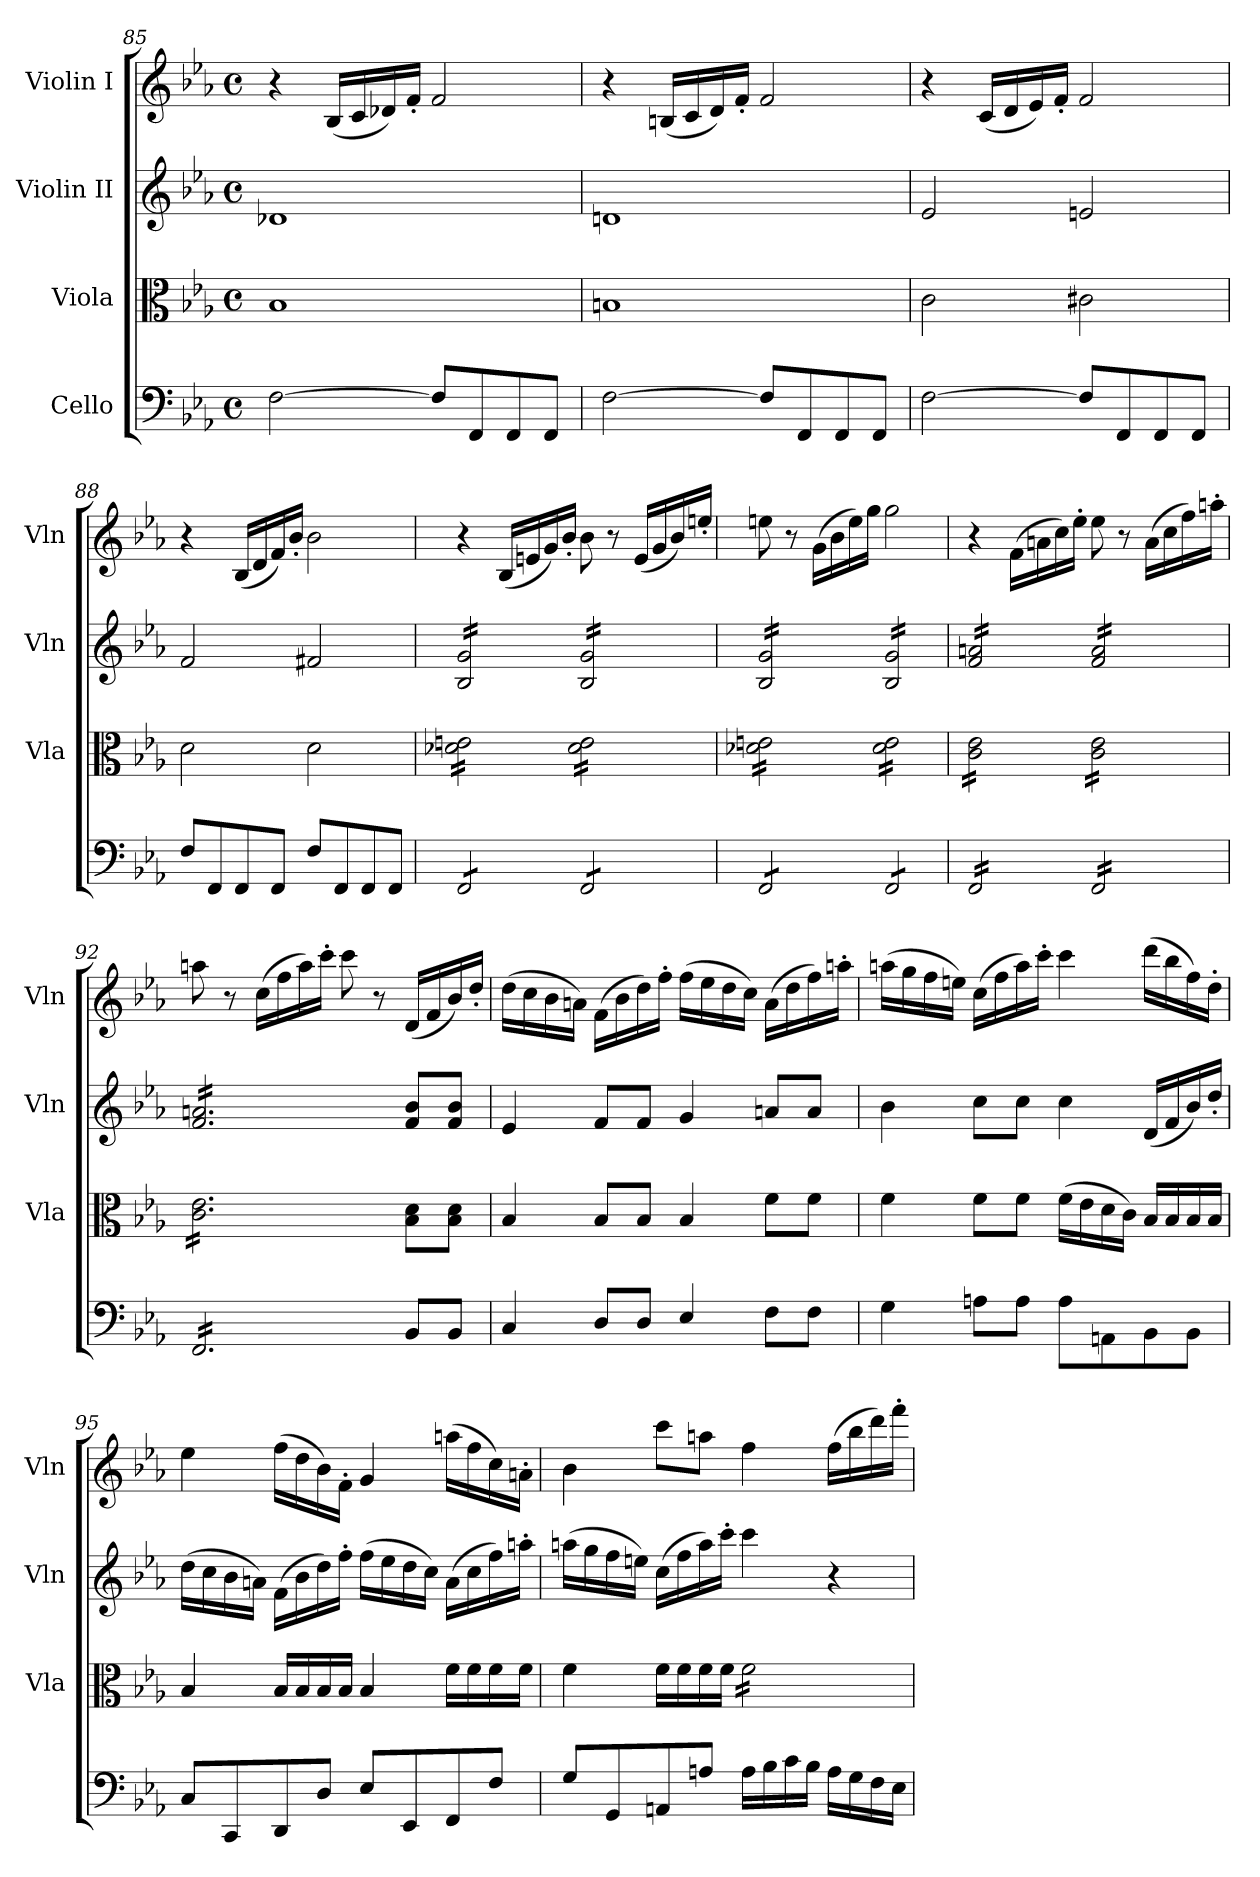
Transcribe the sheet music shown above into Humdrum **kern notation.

**kern	**kern	**kern	**kern
*part4	*part3	*part2	*part1
*staff4	*staff3	*staff2	*staff1
*I"Cello	*I"Viola	*I"Violin II	*I"Violin I
*	*I'Vla	*I'Vln	*I'Vln
*clefF4	*clefC3	*clefG2	*clefG2
*k[b-e-a-]	*k[b-e-a-]	*k[b-e-a-]	*k[b-e-a-]
*M4/4	*M4/4	*M4/4	*M4/4
*met(c)	*met(c)	*met(c)	*met(c)
=85	=85	=85	=85
[2F\	1B-	1d-X	4r
.	.	.	(<16B-/LL
.	.	.	16c/
.	.	.	16d-X/)
.	.	.	16f'/JJ
8F/L]	.	.	2f/
8FF/	.	.	.
8FF/	.	.	.
8FF/J	.	.	.
=86	=86	=86	=86
[2F\	1Bn	1dn	4r
.	.	.	(<16Bn/LL
.	.	.	16c/
.	.	.	16d/)
.	.	.	16f'/JJ
8F/L]	.	.	2f/
8FF/	.	.	.
8FF/	.	.	.
8FF/J	.	.	.
=87	=87	=87	=87
[2F\	2c\	2e-/	4r
.	.	.	(<16c/LL
.	.	.	16d/
.	.	.	16e-/)
.	.	.	16f'/JJ
8F/L]	2c#X\	2en/	2f/
8FF/	.	.	.
8FF/	.	.	.
8FF/J	.	.	.
=88	=88	=88	=88
8F/L	2d\	2f/	4r
8FF/	.	.	.
8FF/	.	.	(<16B-/LL
.	.	.	16d/
8FF/J	.	.	16f/)
.	.	.	16b-'/JJ
8F/L	2d\	2f#X/	2b-\
8FF/	.	.	.
8FF/	.	.	.
8FF/J	.	.	.
=89	=89	=89	=89
*tremolo	*	*	*
*	*tremolo	*	*
*	*	*tremolo	*
8FF/L	16d-X\ 16en\LL	16B-/ 16g/LL	4r
.	16d-X\ 16en\	16B-/ 16g/	.
8FF/	16d-X\ 16en\	16B-/ 16g/	.
.	16d-X\ 16en\	16B-/ 16g/	.
8FF/	16d-X\ 16en\	16B-/ 16g/	(<16B-/LL
.	16d-X\ 16en\	16B-/ 16g/	16en/
8FF/J	16d-X\ 16en\	16B-/ 16g/	16g/)
.	16d-X\ 16en\JJ	16B-/ 16g/JJ	16b-'/JJ
8FF/L	16d-\ 16e\LL	16B-/ 16g/LL	8b-\
.	16d-\ 16e\	16B-/ 16g/	.
8FF/	16d-\ 16e\	16B-/ 16g/	8r
.	16d-\ 16e\	16B-/ 16g/	.
8FF/	16d-\ 16e\	16B-/ 16g/	(<16e/LL
.	16d-\ 16e\	16B-/ 16g/	16g/
8FF/J	16d-\ 16e\	16B-/ 16g/	16b-/)
.	16d-\ 16e\JJ	16B-/ 16g/JJ	16een'/JJ
=90	=90	=90	=90
8FF/L	16d-X\ 16en\LL	16B-/ 16g/LL	8een\
.	16d-X\ 16en\	16B-/ 16g/	.
8FF/	16d-X\ 16en\	16B-/ 16g/	8r
.	16d-X\ 16en\	16B-/ 16g/	.
8FF/	16d-X\ 16en\	16B-/ 16g/	(>16g\LL
.	16d-X\ 16en\	16B-/ 16g/	16b-\
8FF/J	16d-X\ 16en\	16B-/ 16g/	16ee\)
.	16d-X\ 16en\JJ	16B-/ 16g/JJ	16gg\JJ
8FF/L	16d-\ 16e\LL	16B-/ 16g/LL	2gg\
.	16d-\ 16e\	16B-/ 16g/	.
8FF/	16d-\ 16e\	16B-/ 16g/	.
.	16d-\ 16e\	16B-/ 16g/	.
8FF/	16d-\ 16e\	16B-/ 16g/	.
.	16d-\ 16e\	16B-/ 16g/	.
8FF/J	16d-\ 16e\	16B-/ 16g/	.
.	16d-\ 16e\JJ	16B-/ 16g/JJ	.
!!LO:LB:g=z
=91	=91	=91	=91
16FF/LL	16c\ 16e-\LL	16f/ 16an/LL	4r
16FF/	16c\ 16e-\	16f/ 16an/	.
16FF/	16c\ 16e-\	16f/ 16an/	.
16FF/	16c\ 16e-\	16f/ 16an/	.
16FF/	16c\ 16e-\	16f/ 16an/	(>16f\LL
16FF/	16c\ 16e-\	16f/ 16an/	16an\
16FF/	16c\ 16e-\	16f/ 16an/	16cc\)
16FF/JJ	16c\ 16e-\JJ	16f/ 16an/JJ	16ee-'\JJ
16FF/LL	16c\ 16e-\LL	16f/ 16a/LL	8ee-\
16FF/	16c\ 16e-\	16f/ 16a/	.
16FF/	16c\ 16e-\	16f/ 16a/	8r
16FF/	16c\ 16e-\	16f/ 16a/	.
16FF/	16c\ 16e-\	16f/ 16a/	(>16a\LL
16FF/	16c\ 16e-\	16f/ 16a/	16cc\
16FF/	16c\ 16e-\	16f/ 16a/	16ff\)
16FF/JJ	16c\ 16e-\JJ	16f/ 16a/JJ	16aan'\JJ
=92	=92	=92	=92
16FF/LL	16c\ 16e-\LL	16f/ 16an/LL	8aan\
16FF/	16c\ 16e-\	16f/ 16an/	.
16FF/	16c\ 16e-\	16f/ 16an/	8r
16FF/	16c\ 16e-\	16f/ 16an/	.
16FF/	16c\ 16e-\	16f/ 16an/	(>16cc\LL
16FF/	16c\ 16e-\	16f/ 16an/	16ff\
16FF/	16c\ 16e-\	16f/ 16an/	16aa\)
16FF/	16c\ 16e-\	16f/ 16an/	16ccc'\JJ
16FF/	16c\ 16e-\	16f/ 16an/	8ccc\
16FF/	16c\ 16e-\	16f/ 16an/	.
16FF/	16c\ 16e-\	16f/ 16an/	8r
16FF/JJ	16c\ 16e-\JJ	16f/ 16an/JJ	.
*	*	*Xtremolo	*
*	*Xtremolo	*	*
*Xtremolo	*	*	*
8BB-/L	8B-\ 8d\L	8f/ 8b-/L	(<16d/LL
.	.	.	16f/
8BB-/J	8B-\ 8d\J	8f/ 8b-/J	16b-/)
.	.	.	16dd'/JJ
=93	=93	=93	=93
4C/	4B-/	4e-/	(>16dd\LL
.	.	.	16cc\
.	.	.	16b-\
.	.	.	16an\JJ)
8D/L	8B-/L	8f/L	(>16f\LL
.	.	.	16b-\
8D/J	8B-/J	8f/J	16dd\)
.	.	.	16ff'\JJ
4E-/	4B-/	4g/	(>16ff\LL
.	.	.	16ee-\
.	.	.	16dd\
.	.	.	16cc\JJ)
8F\L	8f\L	8an/L	(>16a\LL
.	.	.	16dd\
8F\J	8f\J	8a/J	16ff\)
.	.	.	16aan'\JJ
=94	=94	=94	=94
4G\	4f\	4b-\	(>16aan\LL
.	.	.	16gg\
.	.	.	16ff\
.	.	.	16een\JJ)
8An\L	8f\L	8cc\L	(>16cc\LL
.	.	.	16ff\
8A\J	8f\J	8cc\J	16aa\)
.	.	.	16ccc'\JJ
8A\L	(>16f\LL	4cc\	4ccc\
.	16e-\	.	.
8AAn\	16d\	.	.
.	16c\JJ)	.	.
8BB-\	16B-/LL	(<16d/LL	(>16ddd\LL
.	16B-/	16f/	16bb-\
8BB-\J	16B-/	16b-/)	16ff\)
.	16B-/JJ	16dd'/JJ	16dd'\JJ
=95	=95	=95	=95
8C/L	4B-/	(>16dd\LL	4ee-\
.	.	16cc\	.
8CC/	.	16b-\	.
.	.	16an\JJ)	.
8DD/	16B-/LL	(>16f\LL	(>16ff\LL
.	16B-/	16b-\	16dd\
8D/J	16B-/	16dd\)	16b-\)
.	16B-/JJ	16ff'\JJ	16f'\JJ
8E-/L	4B-/	(>16ff\LL	4g/
.	.	16ee-\	.
8EE-/	.	16dd\	.
.	.	16cc\JJ)	.
8FF/	16f\LL	(>16a\LL	(>16aan\LL
.	16f\	16cc\	16ff\
8F/J	16f\	16ff\)	16cc\)
.	16f\JJ	16aan'\JJ	16an'\JJ
!!LO:PB:g=z
=96	=96	=96	=96
8G/L	4f\	(>16aan\LL	4b-\
.	.	16gg\	.
8GG/	.	16ff\	.
.	.	16een\JJ)	.
8AAn/	16f\LL	(>16cc\LL	8ccc\L
.	16f\	16ff\	.
8An/J	16f\	16aa\)	8aan\J
.	16f\JJ	16ccc'\JJ	.
*	*tremolo	*	*
16A\LL	16f\LL	4ccc\	4ff\
16B-\	16f\	.	.
16c\	16f\	.	.
16B-\JJ	16f\	.	.
16A\LL	16f\	4r	(>16ff\LL
16G\	16f\	.	16bb-\
16F\	16f\	.	16ddd\)
16E-\JJ	16f\JJ	.	16fff'\JJ
*	*Xtremolo	*	*
=	=	=	=
*-	*-	*-	*-
